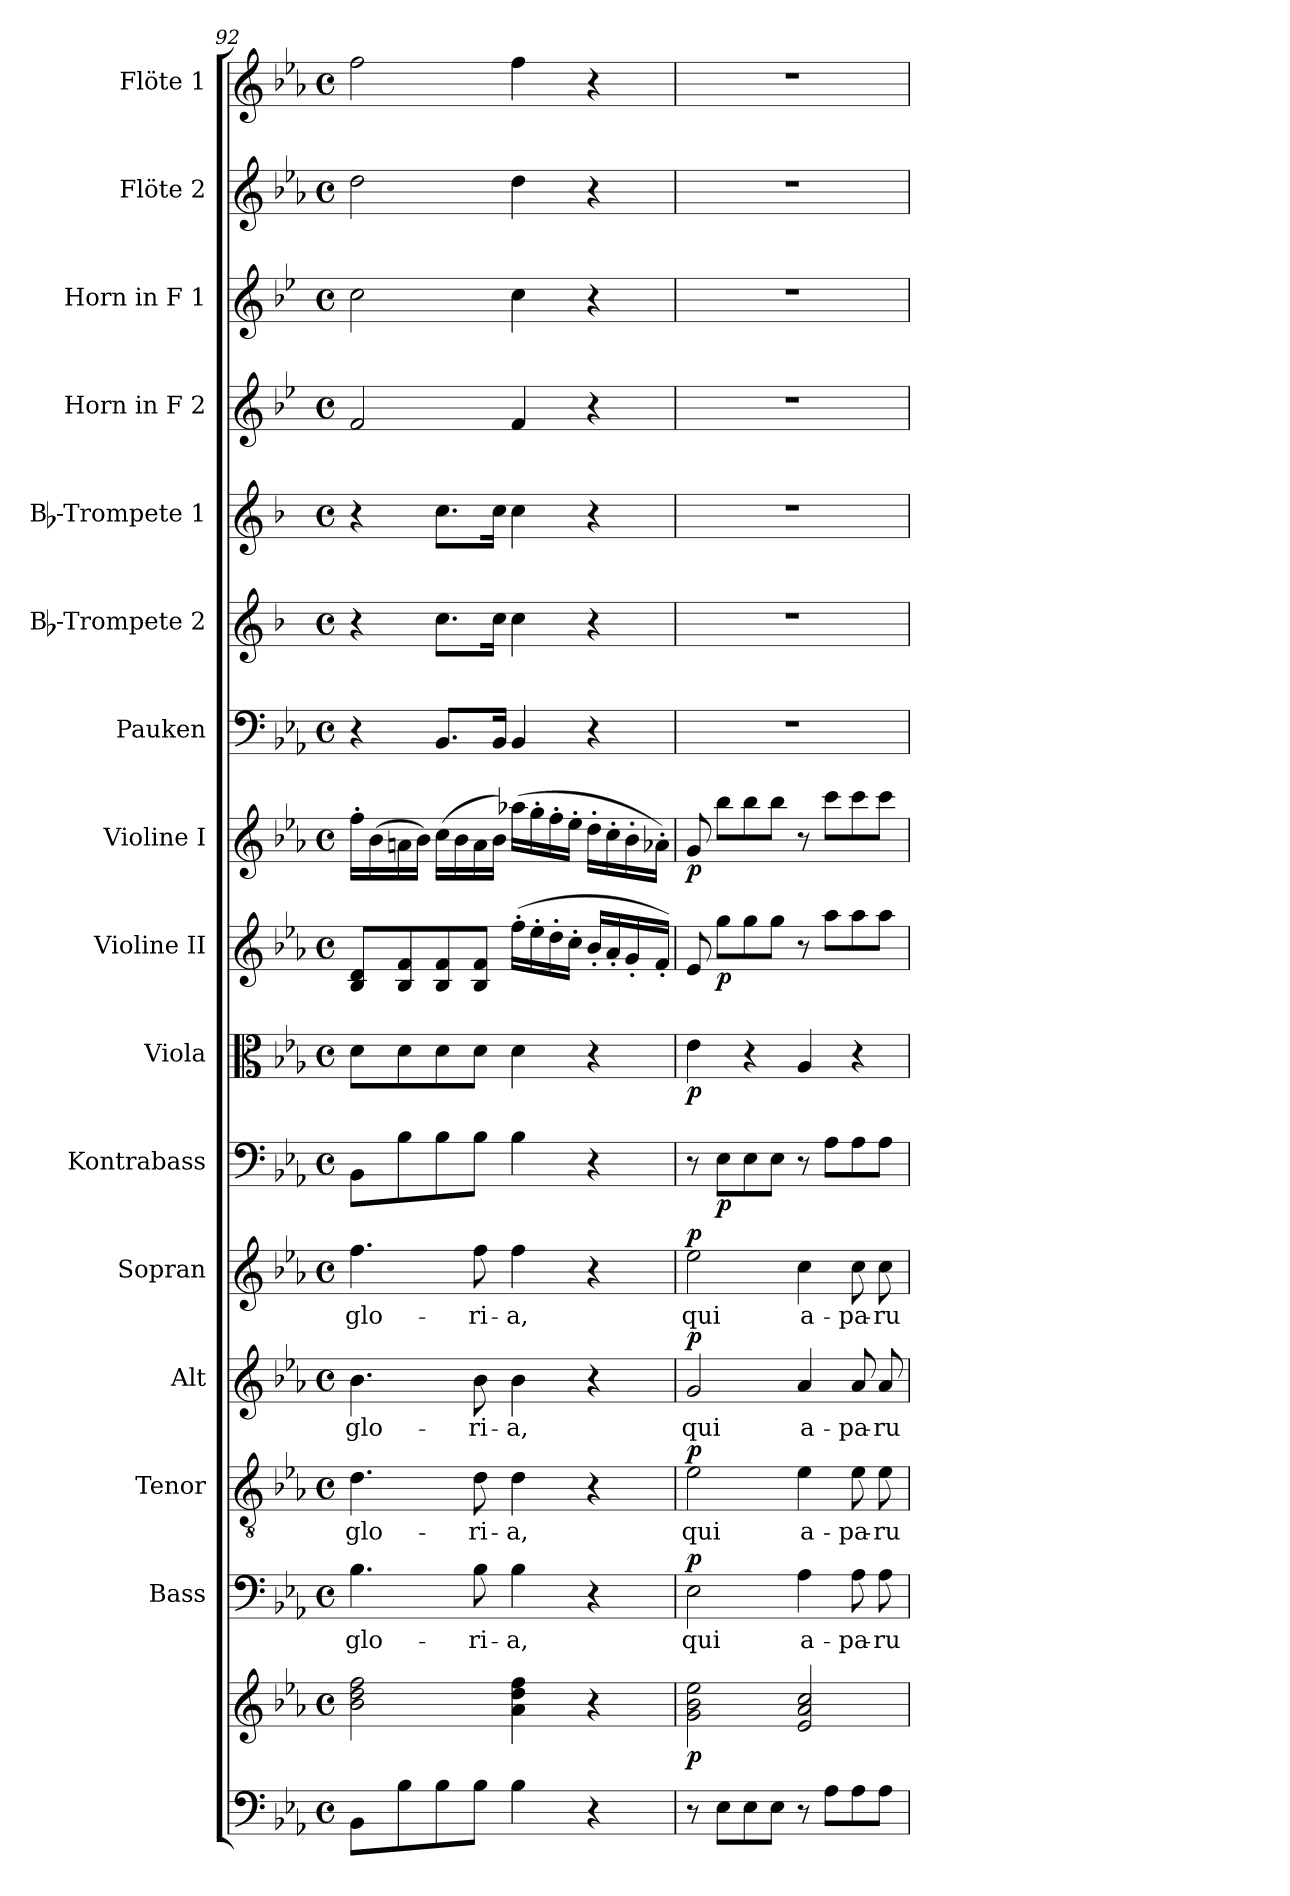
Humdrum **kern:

**kern	**kern	**dynam	**kern	**text	**dynam	**kern	**text	**dynam	**kern	**text	**dynam	**kern	**text	**dynam	**kern	**dynam	**kern	**dynam	**kern	**dynam	**kern	**dynam	**kern	**kern	**kern	**kern	**kern	**kern	**kern
*part16	*part16	*part16	*part15	*part15	*part15	*part14	*part14	*part14	*part13	*part13	*part13	*part12	*part12	*part12	*part11	*part11	*part10	*part10	*part9	*part9	*part8	*part8	*part7	*part6	*part5	*part4	*part3	*part2	*part1
*staff17	*staff16	*staff16/17	*staff15	*staff15	*staff15	*staff14	*staff14	*staff14	*staff13	*staff13	*staff13	*staff12	*staff12	*staff12	*staff11	*staff11	*staff10	*staff10	*staff9	*staff9	*staff8	*staff8	*staff7	*staff6	*staff5	*staff4	*staff3	*staff2	*staff1
*	*	*	*I"Bass	*	*	*I"Tenor	*	*	*I"Alt	*	*	*I"Sopran	*	*	*I"Kontrabass	*	*I"Viola	*	*I"Violine II	*	*I"Violine I	*	*I"Pauken	*I"Bb-Trompete 2	*I"Bb-Trompete 1	*I"Horn in F 2	*I"Horn in F 1	*I"Flöte 2	*I"Flöte 1
*	*	*	*I'B.	*	*	*I'T.	*	*	*I'A.	*	*	*I'S.	*	*	*I'Kb.	*	*I'Vla.	*	*I'Vl. II	*	*I'Vl. I	*	*I'Pk.	*I'Bb Trp. 2	*I'Bb Trp. 1	*	*	*I'Fl. 2	*I'Fl. 1
*clefF4	*clefG2	*	*clefF4	*	*	*clefGv2	*	*	*clefG2	*	*	*clefG2	*	*	*clefF4	*	*clefC3	*	*clefG2	*	*clefG2	*	*clefF4	*clefG2	*clefG2	*clefG2	*clefG2	*clefG2	*clefG2
*	*	*	*	*	*	*	*	*	*	*	*	*	*	*	*ITrd7c12	*	*	*	*	*	*	*	*	*ITrd1c2	*ITrd1c2	*ITrd4c7	*ITrd4c7	*	*
*k[b-e-a-]	*k[b-e-a-]	*	*k[b-e-a-]	*	*	*k[b-e-a-]	*	*	*k[b-e-a-]	*	*	*k[b-e-a-]	*	*	*k[b-e-a-]	*	*k[b-e-a-]	*	*k[b-e-a-]	*	*k[b-e-a-]	*	*k[b-e-a-]	*k[b-e-a-]	*k[b-e-a-]	*k[b-e-a-]	*k[b-e-a-]	*k[b-e-a-]	*k[b-e-a-]
*E-:	*E-:	*	*E-:	*	*	*E-:	*	*	*E-:	*	*	*E-:	*	*	*E-:	*	*E-:	*	*E-:	*	*E-:	*	*E-:	*E-:	*E-:	*E-:	*E-:	*E-:	*E-:
*M4/4	*M4/4	*	*M4/4	*	*	*M4/4	*	*	*M4/4	*	*	*M4/4	*	*	*M4/4	*	*M4/4	*	*M4/4	*	*M4/4	*	*M4/4	*M4/4	*M4/4	*M4/4	*M4/4	*M4/4	*M4/4
*met(c)	*met(c)	*	*met(c)	*	*	*met(c)	*	*	*met(c)	*	*	*met(c)	*	*	*met(c)	*	*met(c)	*	*met(c)	*	*met(c)	*	*met(c)	*met(c)	*met(c)	*met(c)	*met(c)	*met(c)	*met(c)
=92	=92	=92	=92	=92	=92	=92	=92	=92	=92	=92	=92	=92	=92	=92	=92	=92	=92	=92	=92	=92	=92	=92	=92	=92	=92	=92	=92	=92	=92
!	!	!	!	!LO:LY:b	!	!	!LO:LY:b	!	!	!LO:LY:b	!	!	!LO:LY:b	!	!	!	!	!	!	!	!	!	!	!	!	!	!	!	!
8BB-\L	2b-\ 2dd\ 2ff\	.	4.B-\	glo-	.	4.d\	glo-	.	4.b-\	glo-	.	4.ff\	glo-	.	8BBB-\L	.	8d\L	.	8B-/ 8d/L	.	16ff'>\LL	.	4r	4r	4r	2B-/	2f\	2dd\	2ff\
.	.	.	.	.	.	.	.	.	.	.	.	.	.	.	.	.	.	.	.	.	(>16b-\	.	.	.	.	.	.	.	.
8B-\	.	.	.	.	.	.	.	.	.	.	.	.	.	.	8BB-\	.	8d\	.	8B-/ 8f/	.	16an\	.	.	.	.	.	.	.	.
.	.	.	.	.	.	.	.	.	.	.	.	.	.	.	.	.	.	.	.	.	16b-\JJ)	.	.	.	.	.	.	.	.
8B-\	.	.	.	.	.	.	.	.	.	.	.	.	.	.	8BB-\	.	8d\	.	8B-/ 8f/	.	(>16cc\LL	.	8.BB-/L	8.b-\L	8.b-\L	.	.	.	.
.	.	.	.	.	.	.	.	.	.	.	.	.	.	.	.	.	.	.	.	.	16b-\	.	.	.	.	.	.	.	.
!	!	!	!	!LO:LY:b	!	!	!LO:LY:b	!	!	!LO:LY:b	!	!	!LO:LY:b	!	!	!	!	!	!	!	!	!	!	!	!	!	!	!	!
8B-\J	.	.	8B-\	-ri-	.	8d\	-ri-	.	8b-\	-ri-	.	8ff\	-ri-	.	8BB-\J	.	8d\J	.	8B-/ 8f/J	.	16a\	.	.	.	.	.	.	.	.
.	.	.	.	.	.	.	.	.	.	.	.	.	.	.	.	.	.	.	.	.	16b-\JJ)	.	16BB-/Jk	16b-\Jk	16b-\Jk	.	.	.	.
!	!	!	!	!LO:LY:b	!	!	!LO:LY:b	!	!	!LO:LY:b	!	!	!LO:LY:b	!	!	!	!	!	!	!	!	!	!	!	!	!	!	!	!
4B-\	4a-\ 4dd\ 4ff\	.	4B-\	-a,	.	4d\	-a,	.	4b-\	-a,	.	4ff\	-a,	.	4BB-\	.	4d\	.	(>16ff'>\LL	.	(>16aa-X\LL	.	4BB-/	4b-\	4b-\	4B-/	4f\	4dd\	4ff\
.	.	.	.	.	.	.	.	.	.	.	.	.	.	.	.	.	.	.	16ee-'>\	.	16gg'>\	.	.	.	.	.	.	.	.
.	.	.	.	.	.	.	.	.	.	.	.	.	.	.	.	.	.	.	16dd'>\	.	16ff'>\	.	.	.	.	.	.	.	.
.	.	.	.	.	.	.	.	.	.	.	.	.	.	.	.	.	.	.	16cc'>\JJ	.	16ee-'>\JJ	.	.	.	.	.	.	.	.
4r	4r	.	4r	.	.	4r	.	.	4r	.	.	4r	.	.	4r	.	4r	.	16b-'</LL	.	16dd'>\LL	.	4r	4r	4r	4r	4r	4r	4r
.	.	.	.	.	.	.	.	.	.	.	.	.	.	.	.	.	.	.	16a-'</	.	16cc'>\	.	.	.	.	.	.	.	.
.	.	.	.	.	.	.	.	.	.	.	.	.	.	.	.	.	.	.	16g'</	.	16b-'>\	.	.	.	.	.	.	.	.
.	.	.	.	.	.	.	.	.	.	.	.	.	.	.	.	.	.	.	16f'</JJ)	.	16a-X'>\JJ)	.	.	.	.	.	.	.	.
!!LO:PB:g=z
=93	=93	=93	=93	=93	=93	=93	=93	=93	=93	=93	=93	=93	=93	=93	=93	=93	=93	=93	=93	=93	=93	=93	=93	=93	=93	=93	=93	=93	=93
!	!	!LO:DY:b	!	!LO:LY:b	!LO:DY:a	!	!LO:LY:b	!LO:DY:a	!	!LO:LY:b	!LO:DY:a	!	!LO:LY:b	!LO:DY:a	!	!	!	!LO:DY:b	!	!	!	!LO:DY:b	!	!	!	!	!	!	!
8r	2g\ 2b-\ 2ee-\	p	2E-\	qui	p	2e-\	qui	p	2g/	qui	p	2ee-\	qui	p	8r	.	4e-\	p	8e-/	.	8g/	p	1r	1r	1r	1r	1r	1r	1r
!	!	!	!	!	!	!	!	!	!	!	!	!	!	!	!	!LO:DY:b	!	!	!	!LO:DY:b	!	!	!	!	!	!	!	!	!
8E-\L	.	.	.	.	.	.	.	.	.	.	.	.	.	.	8EE-\L	p	.	.	8gg\L	p	8bb-\L	.	.	.	.	.	.	.	.
8E-\	.	.	.	.	.	.	.	.	.	.	.	.	.	.	8EE-\	.	4r	.	8gg\	.	8bb-\	.	.	.	.	.	.	.	.
8E-\J	.	.	.	.	.	.	.	.	.	.	.	.	.	.	8EE-\J	.	.	.	8gg\J	.	8bb-\J	.	.	.	.	.	.	.	.
!	!	!	!	!LO:LY:b	!	!	!LO:LY:b	!	!	!LO:LY:b	!	!	!LO:LY:b	!	!	!	!	!	!	!	!	!	!	!	!	!	!	!	!
8r	2e-/ 2a-/ 2cc/	.	4A-\	a-	.	4e-\	a-	.	4a-/	a-	.	4cc\	a-	.	8r	.	4A-/	.	8r	.	8r	.	.	.	.	.	.	.	.
8A-\L	.	.	.	.	.	.	.	.	.	.	.	.	.	.	8AA-\L	.	.	.	8aa-\L	.	8ccc\L	.	.	.	.	.	.	.	.
!	!	!	!	!LO:LY:b	!	!	!LO:LY:b	!	!	!LO:LY:b	!	!	!LO:LY:b	!	!	!	!	!	!	!	!	!	!	!	!	!	!	!	!
8A-\	.	.	8A-\	-pa-	.	8e-\	-pa-	.	8a-/	-pa-	.	8cc\	-pa-	.	8AA-\	.	4r	.	8aa-\	.	8ccc\	.	.	.	.	.	.	.	.
!	!	!	!	!LO:LY:b	!	!	!LO:LY:b	!	!	!LO:LY:b	!	!	!LO:LY:b	!	!	!	!	!	!	!	!	!	!	!	!	!	!	!	!
8A-\J	.	.	8A-\	-ru-	.	8e-\	-ru-	.	8a-/	-ru-	.	8cc\	-ru-	.	8AA-\J	.	.	.	8aa-\J	.	8ccc\J	.	.	.	.	.	.	.	.
=	=	=	=	=	=	=	=	=	=	=	=	=	=	=	=	=	=	=	=	=	=	=	=	=	=	=	=	=	=
*-	*-	*-	*-	*-	*-	*-	*-	*-	*-	*-	*-	*-	*-	*-	*-	*-	*-	*-	*-	*-	*-	*-	*-	*-	*-	*-	*-	*-	*-
